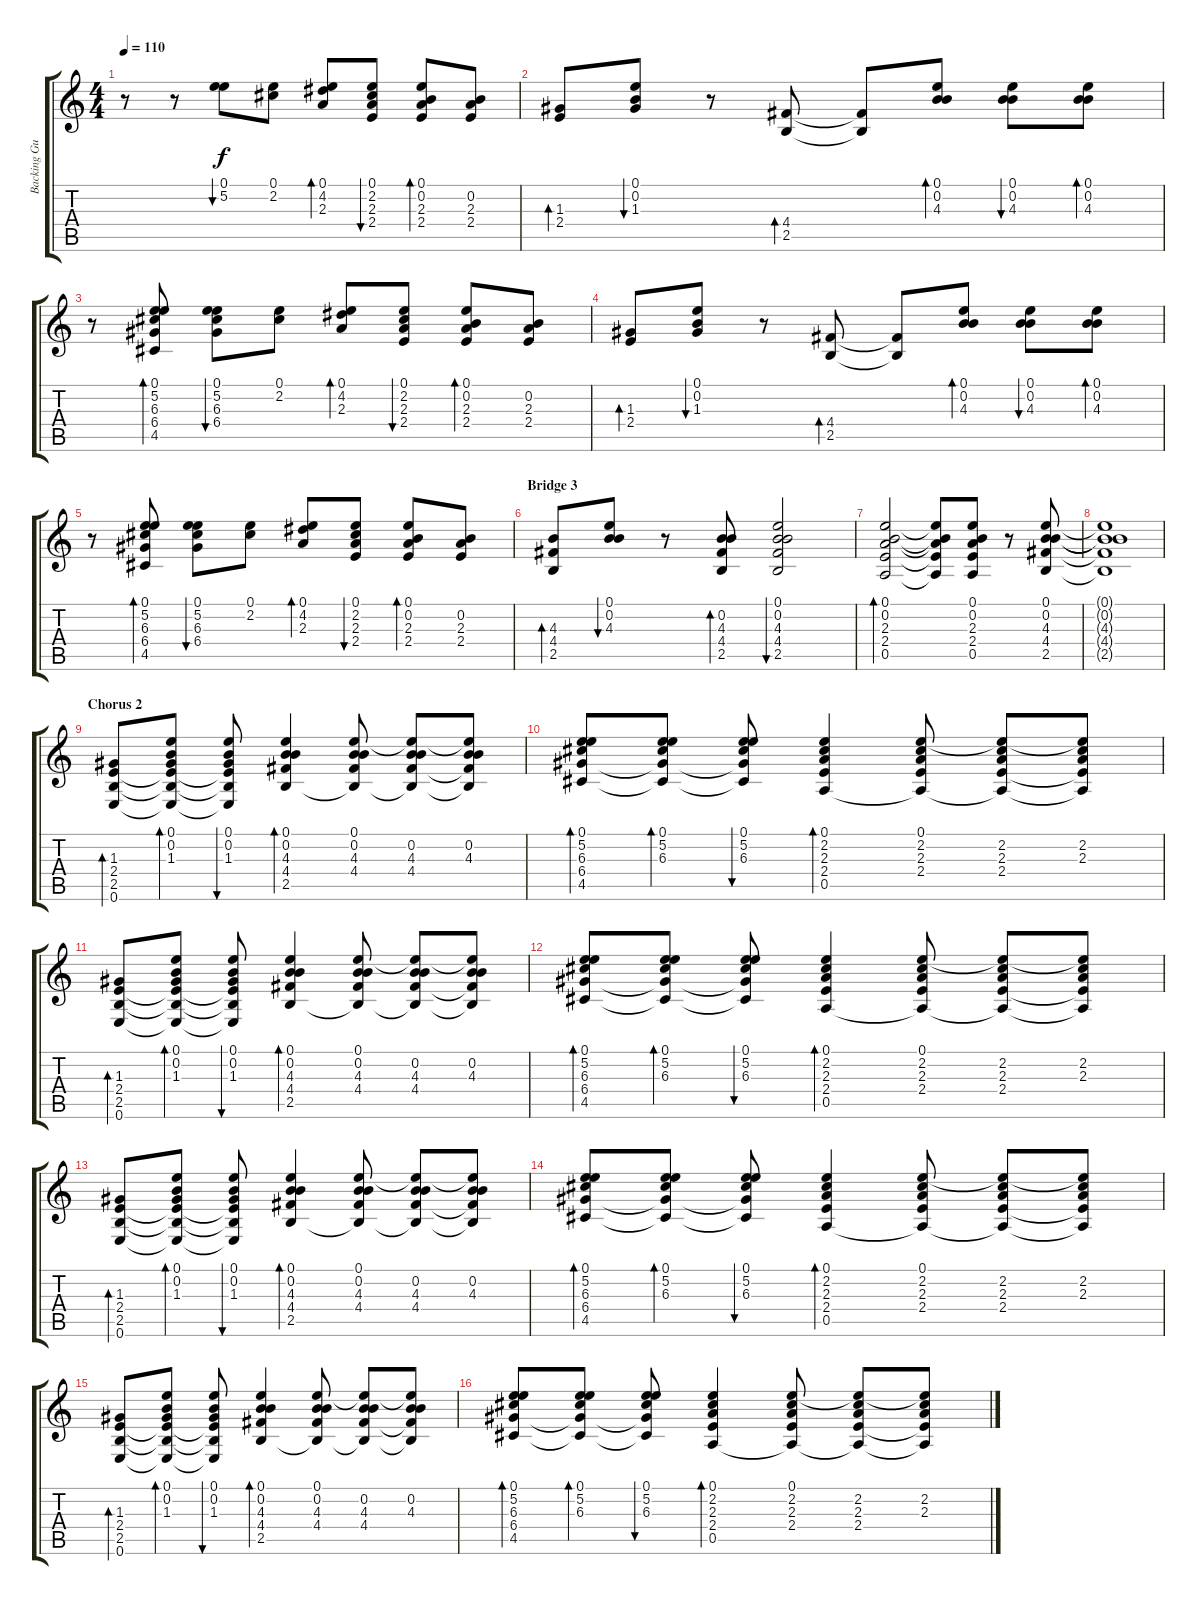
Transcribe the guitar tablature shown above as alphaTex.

\track ("Backing Guitar (Acoustic)" "Backing Gu") {instrument acousticguitarsteel}
\staff {score tabs}
\tuning (E4 B3 G3 D3 A2 E2) {hide}
\ts (4 4)
\tempo 110
\clef g2
\ks c
r.8{dy f} r.8 (0.1 5.2).8{bu 60} (0.1 2.2).8 (0.1 4.2 2.3).8{bd 30} (0.1 2.2 2.3 2.4).8{bu 30} (0.1 0.2 2.3 2.4).8{bd 30} (0.2 2.3 2.4).8 |
(1.3 2.4).8{bd 60} (0.1 0.2 1.3).8{bu 60} r.8 (4.4 2.5).8{bd 60} (4.4{t} 2.5{t}).8 (0.1 0.2 4.3).8{bd 60} (0.1 0.2 4.3).8{bu 60} (0.1 0.2 4.3).8{bd 60} |
r.8 (0.1 5.2 6.3 6.4 4.5).8{bd 60} (0.1 5.2 6.3 6.4).8{bu 60} (0.1 2.2).8 (0.1 4.2 2.3).8{bd 30} (0.1 2.2 2.3 2.4).8{bu 30} (0.1 0.2 2.3 2.4).8{bd 30} (0.2 2.3 2.4).8 |
(1.3 2.4).8{bd 60} (0.1 0.2 1.3).8{bu 60} r.8 (4.4 2.5).8{bd 60} (4.4{t} 2.5{t}).8 (0.1 0.2 4.3).8{bd 60} (0.1 0.2 4.3).8{bu 60} (0.1 0.2 4.3).8{bd 60} |
r.8 (0.1 5.2 6.3 6.4 4.5).8{bd 60} (0.1 5.2 6.3 6.4).8{bu 60} (0.1 2.2).8 (0.1 4.2 2.3).8{bd 30} (0.1 2.2 2.3 2.4).8{bu 30} (0.1 0.2 2.3 2.4).8{bd 30} (0.2 2.3 2.4).8 |
\section ("" "Bridge 3")
(4.3 4.4 2.5).8{bd 30} (0.1 0.2 4.3).8{bu 30} r.8 (0.2 4.3 4.4 2.5).8{bd 30} (0.1 0.2 4.3 4.4 2.5).2{bu 30} |
(0.1 0.2 2.3 2.4 0.5).2{bd 30} (0.1{t} 0.2{t} 2.3{t} 2.4{t} 0.5{t}).8 (0.1 0.2 2.3 2.4 0.5).8 r.8 (0.1 0.2 4.3 4.4 2.5).8 |
(0.1{t} 0.2{t} 4.3{t} 4.4{t} 2.5{t}).1 |
\section ("" "Chorus 2")
(1.3 2.4 2.5 0.6).8{bd 30} (0.1 0.2 1.3 2.4{t} 2.5{t} 0.6{t}).8{bd 30} (0.1 0.2 1.3 2.4{t} 2.5{t} 0.6{t}).8{bu 30} (0.1 0.2 4.3 4.4 2.5).4{bd 30} (0.1 0.2 4.3 4.4 2.5{t}).8 (0.1{t} 0.2 4.3 4.4 2.5{t}).8 (0.1{t} 0.2 4.3 4.4{t} 2.5{t}).8 |
(0.1 5.2 6.3 6.4 4.5).8{bd 30} (0.1 5.2 6.3 6.4{t} 4.5{t}).8{bd 30} (0.1 5.2 6.3 6.4{t} 4.5{t}).8{bu 30} (0.1 2.2 2.3 2.4 0.5).4{bd 30} (0.1 2.2 2.3 2.4 0.5{t}).8 (0.1{t} 2.2 2.3 2.4 0.5{t}).8 (0.1{t} 2.2 2.3 2.4{t} 0.5{t}).8 |
(1.3 2.4 2.5 0.6).8{bd 30} (0.1 0.2 1.3 2.4{t} 2.5{t} 0.6{t}).8{bd 30} (0.1 0.2 1.3 2.4{t} 2.5{t} 0.6{t}).8{bu 30} (0.1 0.2 4.3 4.4 2.5).4{bd 30} (0.1 0.2 4.3 4.4 2.5{t}).8 (0.1{t} 0.2 4.3 4.4 2.5{t}).8 (0.1{t} 0.2 4.3 4.4{t} 2.5{t}).8 |
(0.1 5.2 6.3 6.4 4.5).8{bd 30} (0.1 5.2 6.3 6.4{t} 4.5{t}).8{bd 30} (0.1 5.2 6.3 6.4{t} 4.5{t}).8{bu 30} (0.1 2.2 2.3 2.4 0.5).4{bd 30} (0.1 2.2 2.3 2.4 0.5{t}).8 (0.1{t} 2.2 2.3 2.4 0.5{t}).8 (0.1{t} 2.2 2.3 2.4{t} 0.5{t}).8 |
(1.3 2.4 2.5 0.6).8{bd 30} (0.1 0.2 1.3 2.4{t} 2.5{t} 0.6{t}).8{bd 30} (0.1 0.2 1.3 2.4{t} 2.5{t} 0.6{t}).8{bu 30} (0.1 0.2 4.3 4.4 2.5).4{bd 30} (0.1 0.2 4.3 4.4 2.5{t}).8 (0.1{t} 0.2 4.3 4.4 2.5{t}).8 (0.1{t} 0.2 4.3 4.4{t} 2.5{t}).8 |
(0.1 5.2 6.3 6.4 4.5).8{bd 30} (0.1 5.2 6.3 6.4{t} 4.5{t}).8{bd 30} (0.1 5.2 6.3 6.4{t} 4.5{t}).8{bu 30} (0.1 2.2 2.3 2.4 0.5).4{bd 30} (0.1 2.2 2.3 2.4 0.5{t}).8 (0.1{t} 2.2 2.3 2.4 0.5{t}).8 (0.1{t} 2.2 2.3 2.4{t} 0.5{t}).8 |
(1.3 2.4 2.5 0.6).8{bd 30} (0.1 0.2 1.3 2.4{t} 2.5{t} 0.6{t}).8{bd 30} (0.1 0.2 1.3 2.4{t} 2.5{t} 0.6{t}).8{bu 30} (0.1 0.2 4.3 4.4 2.5).4{bd 30} (0.1 0.2 4.3 4.4 2.5{t}).8 (0.1{t} 0.2 4.3 4.4 2.5{t}).8 (0.1{t} 0.2 4.3 4.4{t} 2.5{t}).8 |
(0.1 5.2 6.3 6.4 4.5).8{bd 30} (0.1 5.2 6.3 6.4{t} 4.5{t}).8{bd 30} (0.1 5.2 6.3 6.4{t} 4.5{t}).8{bu 30} (0.1 2.2 2.3 2.4 0.5).4{bd 30} (0.1 2.2 2.3 2.4 0.5{t}).8 (0.1{t} 2.2 2.3 2.4 0.5{t}).8 (0.1{t} 2.2 2.3 2.4{t} 0.5{t}).8
